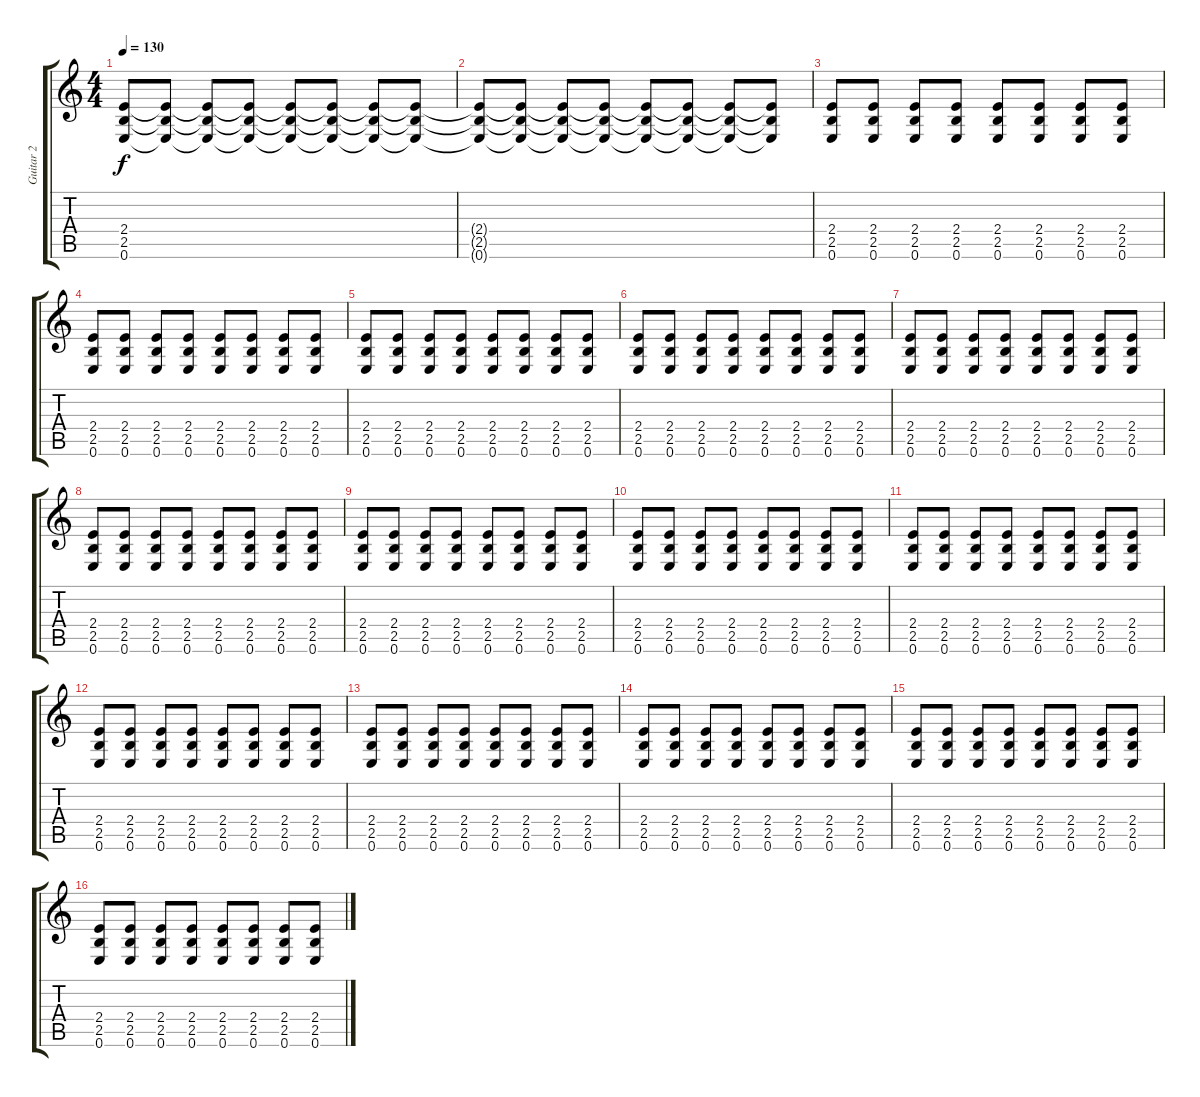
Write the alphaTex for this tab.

\track ("Guitar 2" "Guitar 2") {instrument overdrivenguitar}
\staff {score tabs}
\tuning (E4 B3 G3 D3 A2 E2) {hide}
\ts (4 4)
\tempo 130
\clef g2
\ks c
(2.4 2.5 0.6).8{dy f volume 16} (2.4{t} 2.5{t} 0.6{t}).8 (2.4{t} 2.5{t} 0.6{t}).8 (2.4{t} 2.5{t} 0.6{t}).8 (2.4{t} 2.5{t} 0.6{t}).8 (2.4{t} 2.5{t} 0.6{t}).8 (2.4{t} 2.5{t} 0.6{t}).8 (2.4{t} 2.5{t} 0.6{t}).8 |
(2.4{t} 2.5{t} 0.6{t}).8 (2.4{t} 2.5{t} 0.6{t}).8 (2.4{t} 2.5{t} 0.6{t}).8 (2.4{t} 2.5{t} 0.6{t}).8 (2.4{t} 2.5{t} 0.6{t}).8 (2.4{t} 2.5{t} 0.6{t}).8 (2.4{t} 2.5{t} 0.6{t}).8 (2.4{t} 2.5{t} 0.6{t}).8 |
(2.4 2.5 0.6).8{instrument overdrivenguitar} (2.4 2.5 0.6).8 (2.4 2.5 0.6).8 (2.4 2.5 0.6).8 (2.4 2.5 0.6).8 (2.4 2.5 0.6).8 (2.4 2.5 0.6).8 (2.4 2.5 0.6).8 |
(2.4 2.5 0.6).8 (2.4 2.5 0.6).8 (2.4 2.5 0.6).8 (2.4 2.5 0.6).8 (2.4 2.5 0.6).8 (2.4 2.5 0.6).8 (2.4 2.5 0.6).8 (2.4 2.5 0.6).8 |
(2.4 2.5 0.6).8 (2.4 2.5 0.6).8 (2.4 2.5 0.6).8 (2.4 2.5 0.6).8 (2.4 2.5 0.6).8 (2.4 2.5 0.6).8 (2.4 2.5 0.6).8 (2.4 2.5 0.6).8 |
(2.4 2.5 0.6).8 (2.4 2.5 0.6).8 (2.4 2.5 0.6).8 (2.4 2.5 0.6).8 (2.4 2.5 0.6).8 (2.4 2.5 0.6).8 (2.4 2.5 0.6).8 (2.4 2.5 0.6).8 |
(2.4 2.5 0.6).8{instrument overdrivenguitar} (2.4 2.5 0.6).8 (2.4 2.5 0.6).8 (2.4 2.5 0.6).8 (2.4 2.5 0.6).8 (2.4 2.5 0.6).8 (2.4 2.5 0.6).8 (2.4 2.5 0.6).8 |
(2.4 2.5 0.6).8 (2.4 2.5 0.6).8 (2.4 2.5 0.6).8 (2.4 2.5 0.6).8 (2.4 2.5 0.6).8 (2.4 2.5 0.6).8 (2.4 2.5 0.6).8 (2.4 2.5 0.6).8 |
(2.4 2.5 0.6).8 (2.4 2.5 0.6).8 (2.4 2.5 0.6).8 (2.4 2.5 0.6).8 (2.4 2.5 0.6).8 (2.4 2.5 0.6).8 (2.4 2.5 0.6).8 (2.4 2.5 0.6).8 |
(2.4 2.5 0.6).8 (2.4 2.5 0.6).8 (2.4 2.5 0.6).8 (2.4 2.5 0.6).8 (2.4 2.5 0.6).8 (2.4 2.5 0.6).8 (2.4 2.5 0.6).8 (2.4 2.5 0.6).8 |
(2.4 2.5 0.6).8{instrument overdrivenguitar} (2.4 2.5 0.6).8 (2.4 2.5 0.6).8 (2.4 2.5 0.6).8 (2.4 2.5 0.6).8 (2.4 2.5 0.6).8 (2.4 2.5 0.6).8 (2.4 2.5 0.6).8 |
(2.4 2.5 0.6).8 (2.4 2.5 0.6).8 (2.4 2.5 0.6).8 (2.4 2.5 0.6).8 (2.4 2.5 0.6).8 (2.4 2.5 0.6).8 (2.4 2.5 0.6).8 (2.4 2.5 0.6).8 |
(2.4 2.5 0.6).8 (2.4 2.5 0.6).8 (2.4 2.5 0.6).8 (2.4 2.5 0.6).8 (2.4 2.5 0.6).8 (2.4 2.5 0.6).8 (2.4 2.5 0.6).8 (2.4 2.5 0.6).8 |
(2.4 2.5 0.6).8 (2.4 2.5 0.6).8 (2.4 2.5 0.6).8 (2.4 2.5 0.6).8 (2.4 2.5 0.6).8 (2.4 2.5 0.6).8 (2.4 2.5 0.6).8 (2.4 2.5 0.6).8 |
(2.4 2.5 0.6).8{volume 13 balance 8 instrument distortionguitar} (2.4 2.5 0.6).8 (2.4 2.5 0.6).8 (2.4 2.5 0.6).8 (2.4 2.5 0.6).8 (2.4 2.5 0.6).8 (2.4 2.5 0.6).8 (2.4 2.5 0.6).8 |
(2.4 2.5 0.6).8 (2.4 2.5 0.6).8 (2.4 2.5 0.6).8 (2.4 2.5 0.6).8 (2.4 2.5 0.6).8 (2.4 2.5 0.6).8 (2.4 2.5 0.6).8 (2.4 2.5 0.6).8
